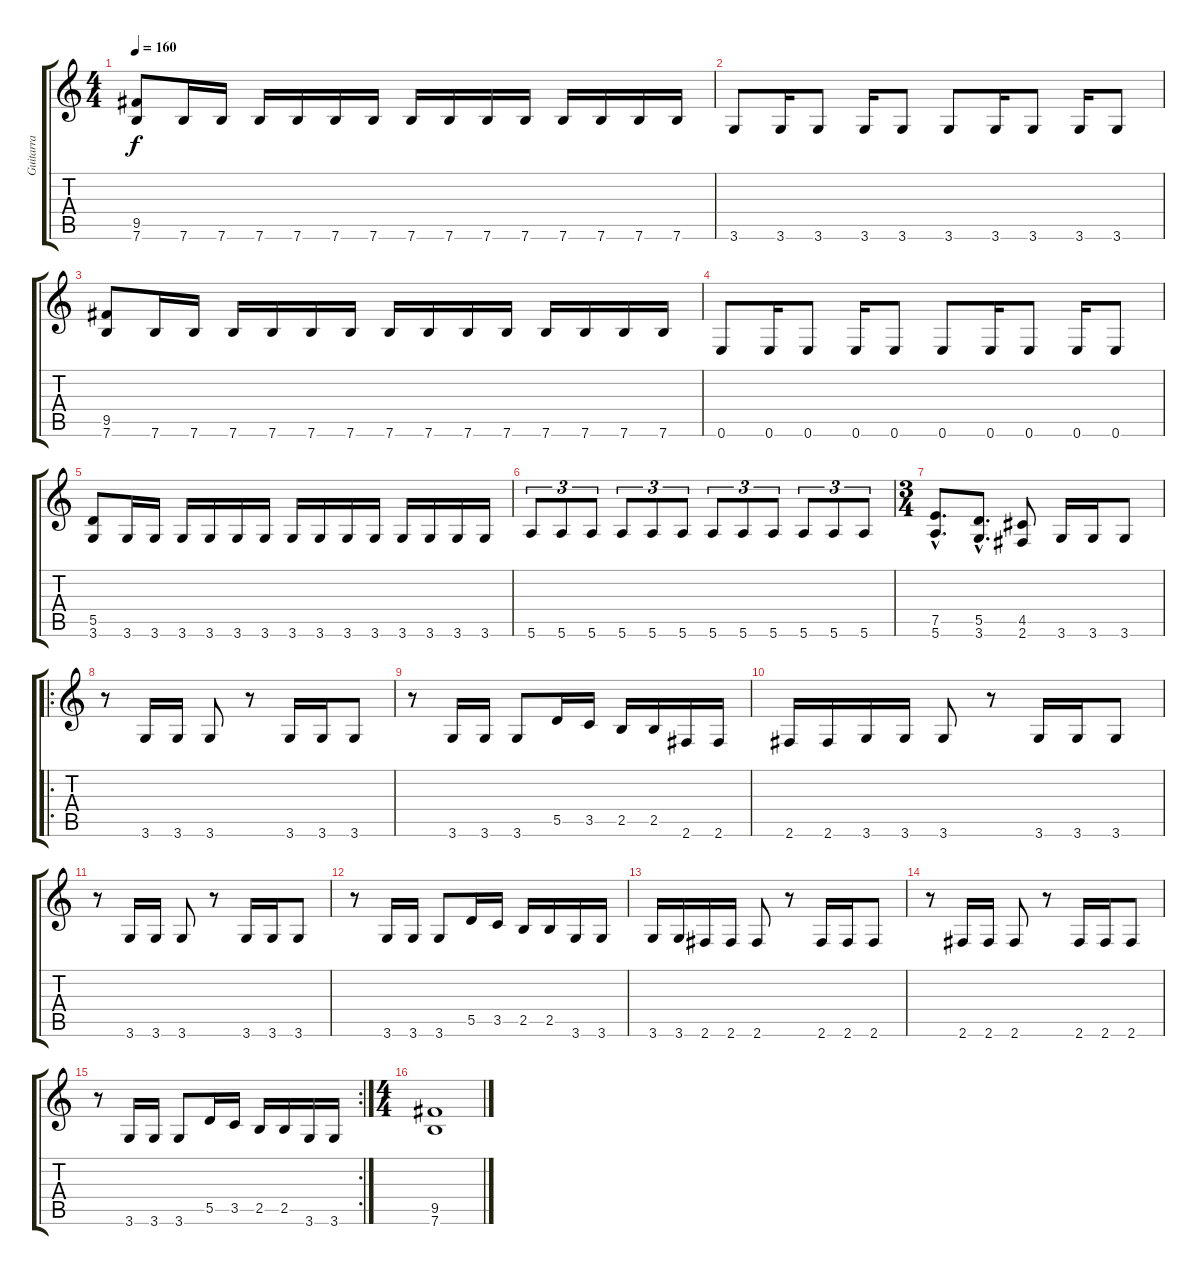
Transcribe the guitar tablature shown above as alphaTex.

\track ("Guitarra" "Guitarra") {instrument distortionguitar}
\staff {score tabs}
\tuning (E4 B3 G3 D3 A2 E2) {hide}
\ts (4 4)
\tempo 160
\clef g2
\ks c
(9.5 7.6).8{dy f} 7.6.16 7.6.16 7.6.16 7.6.16 7.6.16 7.6.16 7.6.16 7.6.16 7.6.16 7.6.16 7.6.16 7.6.16 7.6.16 7.6.16 |
3.6.8 3.6.16 3.6.8 3.6.16 3.6.8 3.6.8 3.6.16 3.6.8 3.6.16 3.6.8 |
(9.5 7.6).8 7.6.16 7.6.16 7.6.16 7.6.16 7.6.16 7.6.16 7.6.16 7.6.16 7.6.16 7.6.16 7.6.16 7.6.16 7.6.16 7.6.16 |
0.6.8 0.6.16 0.6.8 0.6.16 0.6.8 0.6.8 0.6.16 0.6.8 0.6.16 0.6.8 |
(5.5 3.6).8 3.6.16 3.6.16 3.6.16 3.6.16 3.6.16 3.6.16 3.6.16 3.6.16 3.6.16 3.6.16 3.6.16 3.6.16 3.6.16 3.6.16 |
5.6.8{tu (3 2)} 5.6.8{tu (3 2)} 5.6.8{tu (3 2)} 5.6.8{tu (3 2)} 5.6.8{tu (3 2)} 5.6.8{tu (3 2)} 5.6.8{tu (3 2)} 5.6.8{tu (3 2)} 5.6.8{tu (3 2)} 5.6.8{tu (3 2)} 5.6.8{tu (3 2)} 5.6.8{tu (3 2)} |
\ts (3 4)
(7.5{hac} 5.6{hac}).8{d} (5.5{hac} 3.6{hac}).8{d} (4.5 2.6).8 3.6.16 3.6.16 3.6.8 |
\ro
r.8 3.6.16 3.6.16 3.6.8 r.8 3.6.16 3.6.16 3.6.8 |
r.8 3.6.16 3.6.16 3.6.8 5.5.16 3.5.16 2.5.16 2.5.16 2.6.16 2.6.16 |
2.6.16 2.6.16 3.6.16 3.6.16 3.6.8 r.8 3.6.16 3.6.16 3.6.8 |
r.8 3.6.16 3.6.16 3.6.8 r.8 3.6.16 3.6.16 3.6.8 |
r.8 3.6.16 3.6.16 3.6.8 5.5.16 3.5.16 2.5.16 2.5.16 3.6.16 3.6.16 |
3.6.16 3.6.16 2.6.16 2.6.16 2.6.8 r.8 2.6.16 2.6.16 2.6.8 |
r.8 2.6.16 2.6.16 2.6.8 r.8 2.6.16 2.6.16 2.6.8 |
\rc 2
r.8 3.6.16 3.6.16 3.6.8 5.5.16 3.5.16 2.5.16 2.5.16 3.6.16 3.6.16 |
\ts (4 4)
(9.5 7.6).1
